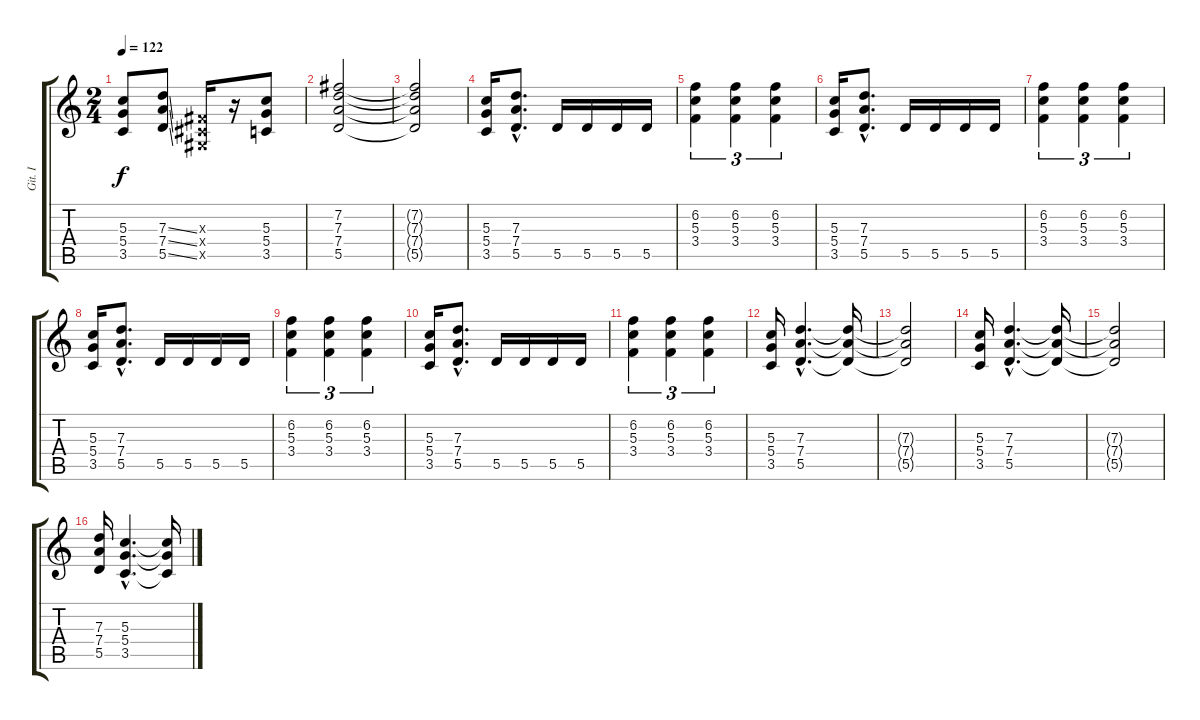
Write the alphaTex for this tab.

\track ("Git. I" "Git. I") {instrument distortionguitar}
\staff {score tabs}
\tuning (E4 B3 G3 D3 A2 E2) {hide}
\ts (2 4)
\tempo 122
\clef g2
\ks c
(5.3{t} 5.4{t} 3.5{t}).8{dy f} (7.3{ss} 7.4{ss} 5.5{ss}).8 (-1.3{x} -1.4{x} -1.5{x}).16 r.16 (5.3 5.4 3.5).8 |
(7.2 7.3 7.4 5.5).2 |
(7.2{t} 7.3{t} 7.4{t} 5.5{t}).2 |
(5.3 5.4 3.5).16 (7.3{hac} 7.4{hac} 5.5{hac}).8{d} 5.5.16 5.5.16 5.5.16 5.5.16 |
(6.2 5.3 3.4).4{tu (3 2)} (6.2 5.3 3.4).4{tu (3 2)} (6.2 5.3 3.4).4{tu (3 2)} |
(5.3 5.4 3.5).16 (7.3{hac} 7.4{hac} 5.5{hac}).8{d} 5.5.16 5.5.16 5.5.16 5.5.16 |
(6.2 5.3 3.4).4{tu (3 2)} (6.2 5.3 3.4).4{tu (3 2)} (6.2 5.3 3.4).4{tu (3 2)} |
(5.3 5.4 3.5).16 (7.3{hac} 7.4{hac} 5.5{hac}).8{d} 5.5.16 5.5.16 5.5.16 5.5.16 |
(6.2 5.3 3.4).4{tu (3 2)} (6.2 5.3 3.4).4{tu (3 2)} (6.2 5.3 3.4).4{tu (3 2)} |
(5.3 5.4 3.5).16 (7.3{hac} 7.4{hac} 5.5{hac}).8{d} 5.5.16 5.5.16 5.5.16 5.5.16 |
(6.2 5.3 3.4).4{tu (3 2)} (6.2 5.3 3.4).4{tu (3 2)} (6.2 5.3 3.4).4{tu (3 2)} |
(5.3 5.4 3.5).16 (7.3{hac} 7.4{hac} 5.5{hac}).4{d} (7.3{t} 7.4{t} 5.5{t}).16 |
(7.3{t} 7.4{t} 5.5{t}).2 |
(5.3 5.4 3.5).16 (7.3{hac} 7.4{hac} 5.5{hac}).4{d} (7.3{t} 7.4{t} 5.5{t}).16 |
(7.3{t} 7.4{t} 5.5{t}).2 |
(7.3 7.4 5.5).16 (5.3{hac} 5.4{hac} 3.5{hac}).4{d} (5.3{t} 5.4{t} 3.5{t}).16
